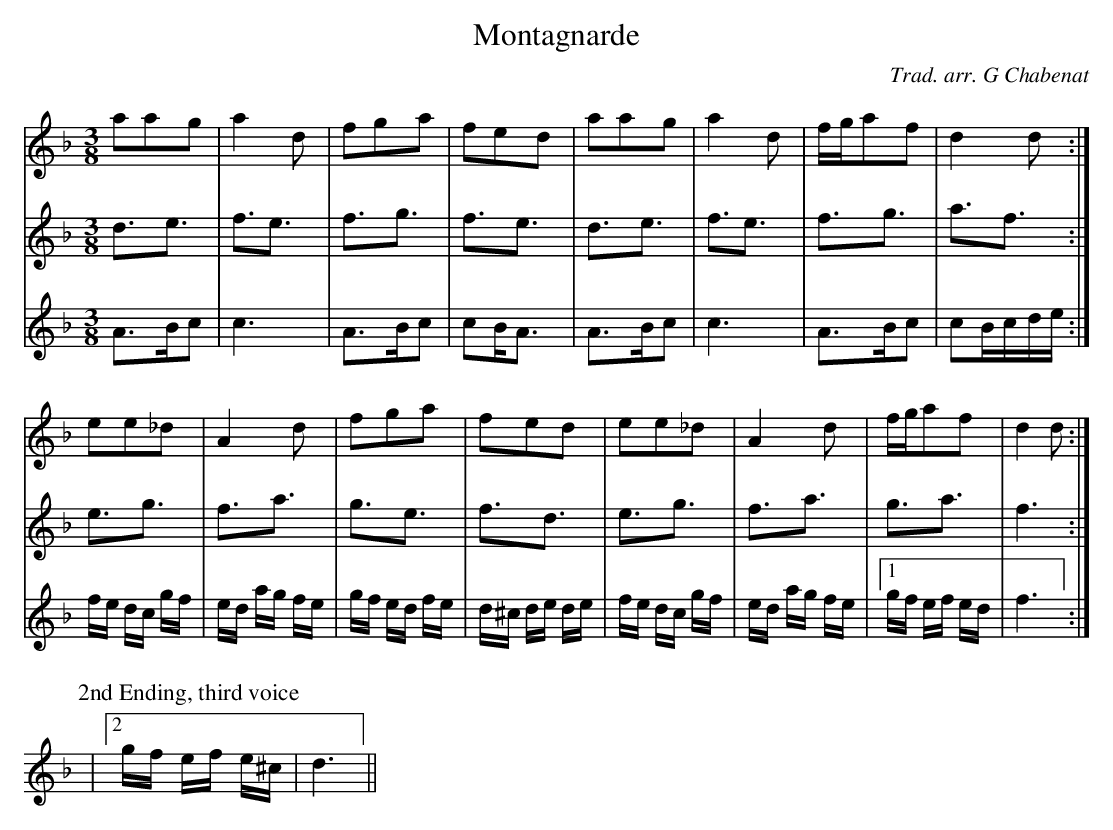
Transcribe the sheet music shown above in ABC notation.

X:1
T:Montagnarde
C:Trad. arr. G Chabenat
L:1/16
M:3/8
K:Dmin
[V:1] a2a2g2|a4d2|f2g2a2|f2e2d2|a2a2g2|a4d2|fga2f2|d4d2:|
[V:2]d3e3|f3e3|f3g3|f3e3|d3e3|f3e3|f3g3|a3f3:|
[V:3]A2>B2c2|c6|A2>B2c2|c2B2<A2|A2>B2c2|c6|A2>B2c2|c2Bcde:|
[V:1]e2e2_d2|A4d2|f2g2a2|f2e2d2|e2e2_d2|A4d2|fga2f2|d4d2:|
[V:2]e3g3|f3a3|g3e3|f3d3|e3g3|f3a3|g3a3|f6:|
[V:3]fe dc gf|ed ag fe|gf ed fe|d^c de de|fe dc gf|ed ag fe|1gf ef ed|f6:|
P:2nd Ending, third voice
|2gf ef e^c|d6||
